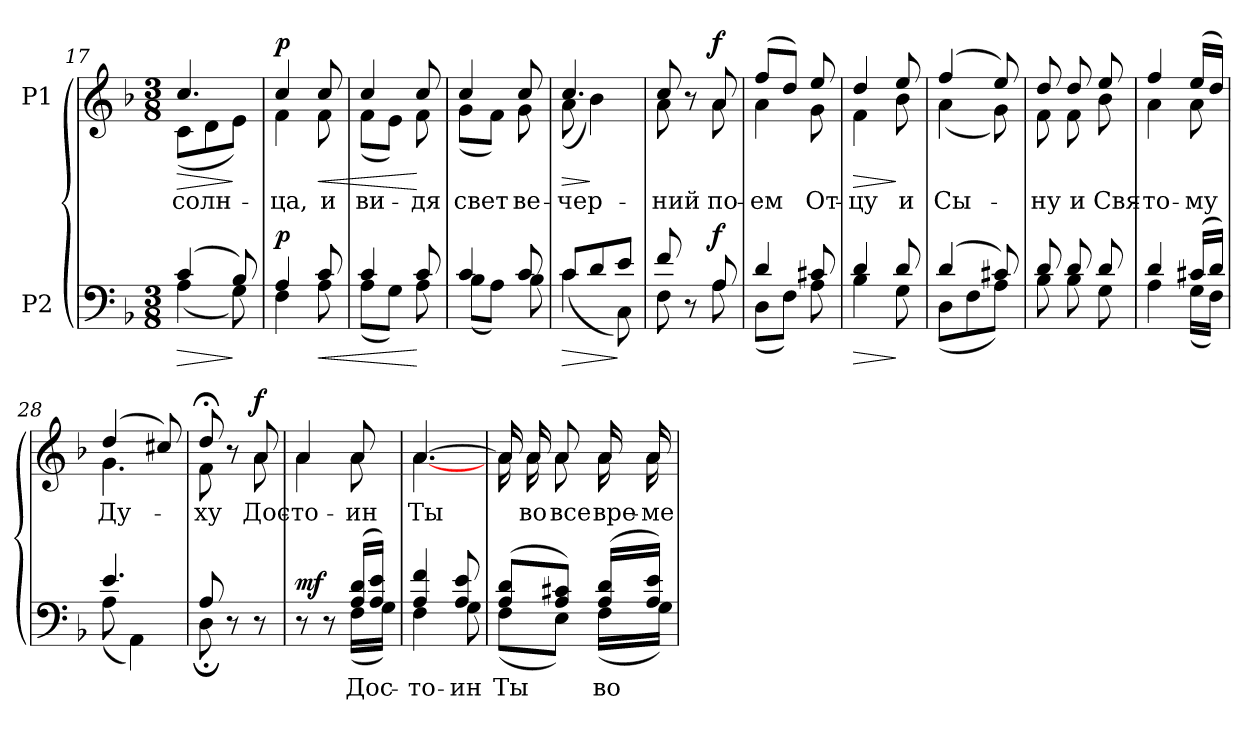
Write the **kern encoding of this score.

**kern	**text	**dynam	**kern	**text	**dynam
*part2	*part2	*part2	*part1	*part1	*part1
*staff2	*staff2	*staff2	*staff1	*staff1	*staff1
*I"P2	*	*	*I"P1	*	*
*clefF4	*	*	*clefG2	*	*
*k[b-]	*	*	*k[b-]	*	*
*d:	*	*	*d:	*	*
*M3/8	*	*	*M3/8	*	*
=17	=17	=17	=17	=17	=17
*^	*	*	*	*	*
!	!	!	!LO:HP:b	!	!	!
*	*	*	*	*^	*	*
!	!	!	!	!	!	!LO:LY:b:color=#000000	!LO:HP:b
(4ci/	(4Ai\	.	>	4.cci/	(8ci\L	солн-	>
.	.	.	.	.	8di\	.	.
8B-i/)	8Gi\)	.	]	.	8ei\J)	.	]
=18	=18	=18	=18	=18	=18	=18	=18
!	!	!	!	!	!	!LO:LY:b:color=#000000	!
4Ai/	4Fi\	.	p	4cci/	4fi\	-ца,	p
!	!	!	!LO:HP:b	!	!	!	!
!	!	!	!	!	!	!LO:LY:b:color=#000000	!LO:HP:b
8ci/	8Ai\	.	<	8cci/	8fi\	и	<
=19	=19	=19	=19	=19	=19	=19	=19
!	!	!	!	!	!	!LO:LY:b:color=#000000	!
4ci/	(8Ai\L	.	.	4cci/	(8fi\L	ви-	.
.	8Gi\J)	.	.	.	8ei\J)	.	.
!	!	!	!	!	!	!LO:LY:b:color=#000000	!
8ci/	8Ai\	.	[	8cci/	8fi\	-дя	[
!!LO:LB:g=z	!!
=20	=20	=20	=20	=20	=20	=20	=20
!	!	!	!	!	!	!LO:LY:b:color=#000000	!
4ci/	(8B-i\L	.	.	4cci/	(8gi\L	свет	.
.	8Ai\J)	.	.	.	8fi\J)	.	.
!	!	!	!	!	!	!LO:LY:b:color=#000000	!
8ci/	8B-i\	.	.	8cci/	8gi\	ве-	.
=21	=21	=21	=21	=21	=21	=21	=21
!	!	!	!LO:HP:b	!	!	!	!
!	!	!	!	!	!	!LO:LY:b:color=#000000	!LO:HP:b
8ci/L	(4ci\	.	>	4.cci/	(8ai\	-чер-	>
8di/	.	.	.	.	4b-i\)	.	]
8ei/J	8Ci\)	.	]	.	.	.	.
=22	=22	=22	=22	=22	=22	=22	=22
!	!	!	!	!	!	!LO:LY:b:color=#000000	!
8fi/	8Fi\	.	.	8cci/	8ai\	-ний	.
8r	8ryy	.	.	8r	8ryy	.	.
!	!	!	!	!	!	!LO:LY:b:color=#000000	!
8Ai/	8Ai\	.	f	8ai/	8ai\	по-	f
=23	=23	=23	=23	=23	=23	=23	=23
!	!	!	!	!	!	!LO:LY:b:color=#000000	!
4di/	(8Di\L	.	.	(8ffi/L	4ai\	-ем	.
.	8Fi\J)	.	.	8ddi/J)	.	.	.
!	!	!	!	!	!	!LO:LY:b:color=#000000	!
8c#Xi/	8Ai\	.	.	8eei/	8gi\	От-	.
=24	=24	=24	=24	=24	=24	=24	=24
!	!	!	!LO:HP:b	!	!	!	!
!	!	!	!	!	!	!LO:LY:b:color=#000000	!LO:HP:b
4di/	4B-i\	.	>	4ddi/	4fi\	-цу	>
!	!	!	!	!	!	!LO:LY:b:color=#000000	!
8di/	8Gi\	.	]	8eei/	8b-i\	и	]
=25	=25	=25	=25	=25	=25	=25	=25
!	!	!	!	!	!	!LO:LY:b:color=#000000	!
(4di/	(8Di\L	.	.	(4ffi/	(4ai\	Сы-	.
.	8Fi\	.	.	.	.	.	.
8c#Xi/)	8Ai\J)	.	.	8eei/)	8gi\)	.	.
=26	=26	=26	=26	=26	=26	=26	=26
!	!	!	!	!	!	!LO:LY:b:color=#000000	!
8di/	8B-i\	.	.	8ddi/	8fi\	-ну	.
!	!	!	!	!	!	!LO:LY:b:color=#000000	!
8di/	8B-i\	.	.	8ddi/	8fi\	и	.
!	!	!	!	!	!	!LO:LY:b:color=#000000	!
8di/	8Gi\	.	.	8eei/	8b-i\	Свя-	.
=27	=27	=27	=27	=27	=27	=27	=27
!	!	!	!	!	!	!LO:LY:b:color=#000000	!
4di/	4Ai\	.	.	4ffi/	4ai\	-то-	.
!	!	!	!	!	!	!LO:LY:b:color=#000000	!
(16c#Xi/LL	(16Gi\LL	.	.	(16eei/LL	8ai\	-му	.
16di/JJ)	16Fi\JJ)	.	.	16ddi/JJ)	.	.	.
=28	=28	=28	=28	=28	=28	=28	=28
!	!	!	!	!	!	!LO:LY:b:color=#000000	!
4.ei/	(8Ai\	.	.	(4ddi/	4.gi\	Ду-	.
.	4AAi\)	.	.	.	.	.	.
.	.	.	.	8cc#Xi/)	.	.	.
=29	=29	=29	=29	=29	=29	=29	=29
!	!	!	!	!	!	!LO:LY:b:color=#000000	!
8Ai/	8D;i\	.	.	8dd;i/	8fi\	-ху	.
8r	4ryy	.	.	8r	8ryy	.	.
!	!	!	!	!	!	!LO:LY:b:color=#000000	!
8r	.	.	.	8ai/	8ai\	Дос--	f
!!LO:LB:g=z	!!
=30	=30	=30	=30	=30	=30	=30	=30
!	!	!	!	!	!	!LO:LY:b:color=#000000	!
4ryy	8r	.	mf	4ai/	4ai\	-то-	.
.	8r	.	.	.	.	.	.
!	!	!LO:LY:b:color=#000000	!	!	!	!	!
!	!	!	!	!	!	!LO:LY:b:color=#000000	!
(16Ai/ 16diLL	(16Fi\LL	Дос-	.	8ai/	8ai\	-ин	.
16Ai/ 16eiJJ)	16Gi\JJ)	.	.	.	.	.	.
=31	=31	=31	=31	=31	=31	=31	=31
!	!	!LO:LY:b:color=#000000	!	!	!	!	!
!	!	!	!	!	!	!LO:LY:b:color=#000000	!
4Ai/ 4fi	4Fi\	-то-	.	[4.ai/	[4.ai\	Ты	.
!	!	!LO:LY:b:color=#000000	!	!	!	!	!
8Ai/ 8ei	8Gi\	-ин	.	.	.	.	.
=32	=32	=32	=32	=32	=32	=32	=32
!	!	!LO:LY:b:color=#000000	!	!	!	!	!
(8Ai/ 8diL	(8Fi\L	Ты	.	16ai/]	16ai\	.	.
!	!	!	!	!	!	!LO:LY:b:color=#000000	!
.	.	.	.	16ai/	16ai\	во	.
!	!	!	!	!	!	!LO:LY:b:color=#000000	!
8Ai/ 8c#XiJ)	8Ei\J)	.	.	8ai/	8ai\	все	.
!	!	!LO:LY:b:color=#000000	!	!	!	!	!
!	!	!	!	!	!	!LO:LY:b:color=#000000	!
(16Ai/ 16diLL	(16Fi\LL	во	.	16ai/	16ai\	вре-	.
!	!	!	!	!	!	!LO:LY:b:color=#000000	!
16Ai/ 16eiJJ)	16Gi\JJ)	.	.	16ai/	16ai\	-ме-	.
*v	*v	*	*	*	*	*	*
*	*	*	*v	*v	*	*
=	=	=	=	=	=
*-	*-	*-	*-	*-	*-
